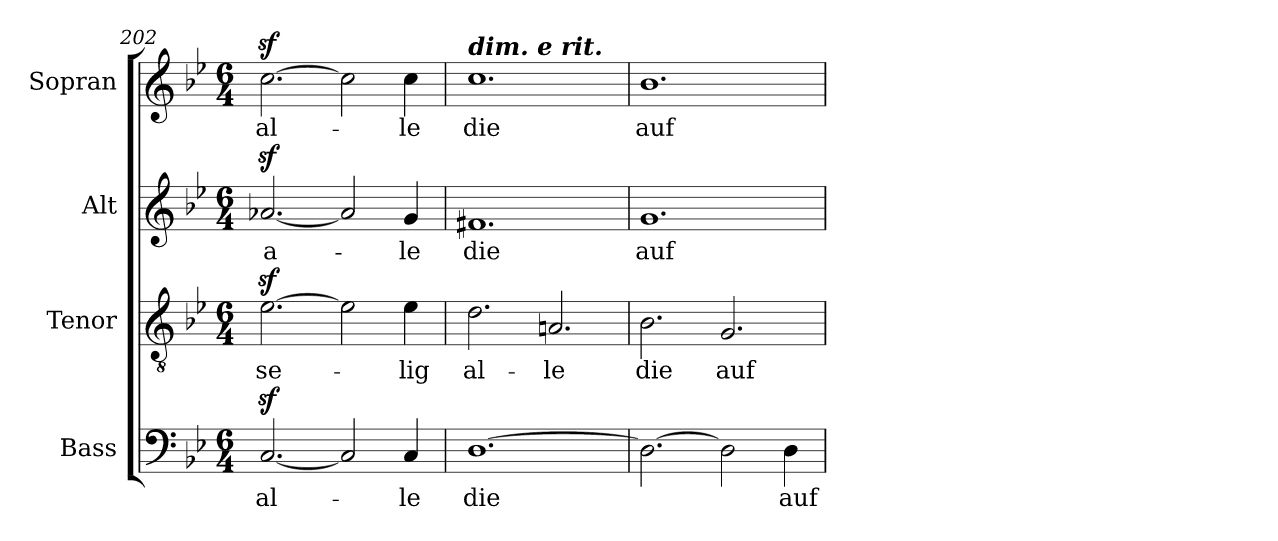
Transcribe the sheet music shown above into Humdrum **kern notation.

**kern	**text	**kern	**text	**kern	**text	**kern	**text
*part4	*part4	*part3	*part3	*part2	*part2	*part1	*part1
*staff4	*staff4	*staff3	*staff3	*staff2	*staff2	*staff1	*staff1
*I"Bass	*	*I"Tenor	*	*I"Alt	*	*I"Sopran	*
*I'B.	*	*I'T.	*	*I'A.	*	*I'S.	*
*clefF4	*	*clefGv2	*	*clefG2	*	*clefG2	*
*k[b-e-]	*	*k[b-e-]	*	*k[b-e-]	*	*k[b-e-]	*
*B-:	*	*B-:	*	*B-:	*	*B-:	*
*M6/4	*	*M6/4	*	*M6/4	*	*M6/4	*
=202	=202	=202	=202	=202	=202	=202	=202
!	!LO:LY:b	!	!LO:LY:b	!	!LO:LY:b	!	!LO:LY:b
[2.Cz>/	al-	[2.e-z>\	se-	[2.a-Xz>/	a-	[2.ccz>\	al-
2C/]	.	2e-\]	.	2a-/]	.	2cc\]	.
!	!LO:LY:b	!	!LO:LY:b	!	!LO:LY:b	!	!LO:LY:b
4C/	-le	4e-\	-lig	4g/	-le	4cc\	-le
=203	=203	=203	=203	=203	=203	=203	=203
!	!	!	!	!	!	!LO:TX:a:Bi:t=dim. e rit.	!
!	!LO:LY:b	!	!LO:LY:b	!	!LO:LY:b	!	!LO:LY:b
[1.D	die	2.d\	al-	1.f#X	die	1.cc	die
!	!	!	!LO:LY:b	!	!	!	!
.	.	2.An/	-le	.	.	.	.
=204	=204	=204	=204	=204	=204	=204	=204
!	!	!	!LO:LY:b	!	!LO:LY:b	!	!LO:LY:b
2.D\_	.	2.B-\	die	1.g	auf	1.b-	auf
!	!	!	!LO:LY:b	!	!	!	!
2D\]	.	2.G/	auf	.	.	.	.
!	!LO:LY:b	!	!	!	!	!	!
4D\	auf	.	.	.	.	.	.
=	=	=	=	=	=	=	=
*-	*-	*-	*-	*-	*-	*-	*-
